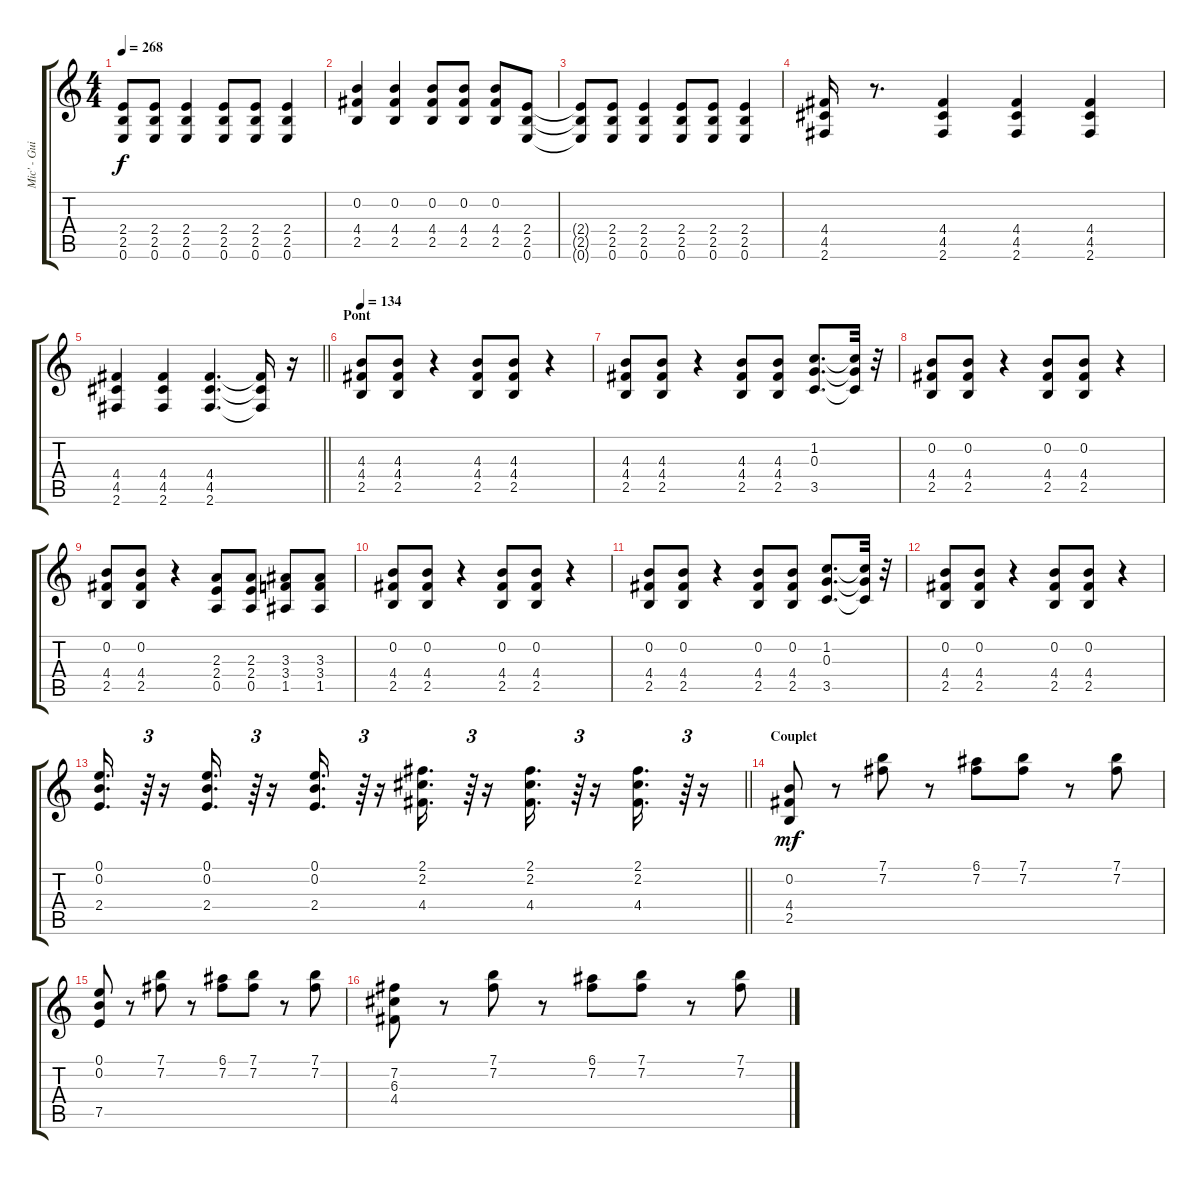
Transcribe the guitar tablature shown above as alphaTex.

\track ("Mic' - Guitare" "Mic' - Gui") {instrument distortionguitar}
\staff {score tabs}
\tuning (E4 B3 G3 D3 A2 E2) {hide}
\ts (4 4)
\tempo 268
\clef g2
\ks c
(2.4{t} 2.5{t} 0.6{t}).8{dy f} (2.4 2.5 0.6).8 (2.4 2.5 0.6).4 (2.4 2.5 0.6).8 (2.4 2.5 0.6).8 (2.4 2.5 0.6).4 |
(0.2 4.4 2.5).4 (0.2 4.4 2.5).4 (0.2 4.4 2.5).8 (0.2 4.4 2.5).8 (0.2 4.4 2.5).8 (2.4 2.5 0.6).8 |
(2.4{t} 2.5{t} 0.6{t}).8 (2.4 2.5 0.6).8 (2.4 2.5 0.6).4 (2.4 2.5 0.6).8 (2.4 2.5 0.6).8 (2.4 2.5 0.6).4 |
(4.4 4.5 2.6).16 r.8{d} (4.4 4.5 2.6).4 (4.4 4.5 2.6).4 (4.4 4.5 2.6).4 |
\barLineRight lightlight
(4.4 4.5 2.6).4 (4.4 4.5 2.6).4 (4.4 4.5 2.6).4{d} (4.4{t} 4.5{t} 2.6{t}).16 r.16 |
\section ("" "Pont")
\tempo 134
(4.3 4.4 2.5).8 (4.3 4.4 2.5).8 r.4 (4.3 4.4 2.5).8 (4.3 4.4 2.5).8 r.4 |
(4.3 4.4 2.5).8 (4.3 4.4 2.5).8 r.4 (4.3 4.4 2.5).8 (4.3 4.4 2.5).8 (1.2 0.3 3.5).8{d} (1.2{t} 0.3{t} 3.5{t}).32 r.32 |
(0.2 4.4 2.5).8 (0.2 4.4 2.5).8 r.4 (0.2 4.4 2.5).8 (0.2 4.4 2.5).8 r.4 |
(0.2 4.4 2.5).8 (0.2 4.4 2.5).8 r.4 (2.3 2.4 0.5).8 (2.3 2.4 0.5).8 (3.3 3.4 1.5).8 (3.3 3.4 1.5).8 |
(0.2 4.4 2.5).8 (0.2 4.4 2.5).8 r.4 (0.2 4.4 2.5).8 (0.2 4.4 2.5).8 r.4 |
(0.2 4.4 2.5).8 (0.2 4.4 2.5).8 r.4 (0.2 4.4 2.5).8 (0.2 4.4 2.5).8 (1.2 0.3 3.5).8{d} (1.2{t} 0.3{t} 3.5{t}).32 r.32 |
(0.2 4.4 2.5).8 (0.2 4.4 2.5).8 r.4 (0.2 4.4 2.5).8 (0.2 4.4 2.5).8 r.4 |
\barLineRight lightlight
(0.1 0.2 2.4).16{d} r.64{tu (3 2)} r.16 (0.1 0.2 2.4).16{d} r.64{tu (3 2)} r.16 (0.1 0.2 2.4).16{d} r.64{tu (3 2)} r.16 (2.1 2.2 4.4).16{d} r.64{tu (3 2)} r.16 (2.1 2.2 4.4).16{d} r.64{tu (3 2)} r.16 (2.1 2.2 4.4).16{d} r.64{tu (3 2)} r.16 |
\section ("" "Couplet")
(0.2 4.4 2.5).8{dy mf} r.8 (7.1 7.2).8 r.8 (6.1 7.2).8 (7.1 7.2).8 r.8 (7.1 7.2).8 |
(0.1 0.2 7.5).8 r.8 (7.1 7.2).8 r.8 (6.1 7.2).8 (7.1 7.2).8 r.8 (7.1 7.2).8 |
(7.2 6.3 4.4).8 r.8 (7.1 7.2).8 r.8 (6.1 7.2).8 (7.1 7.2).8 r.8 (7.1 7.2).8
